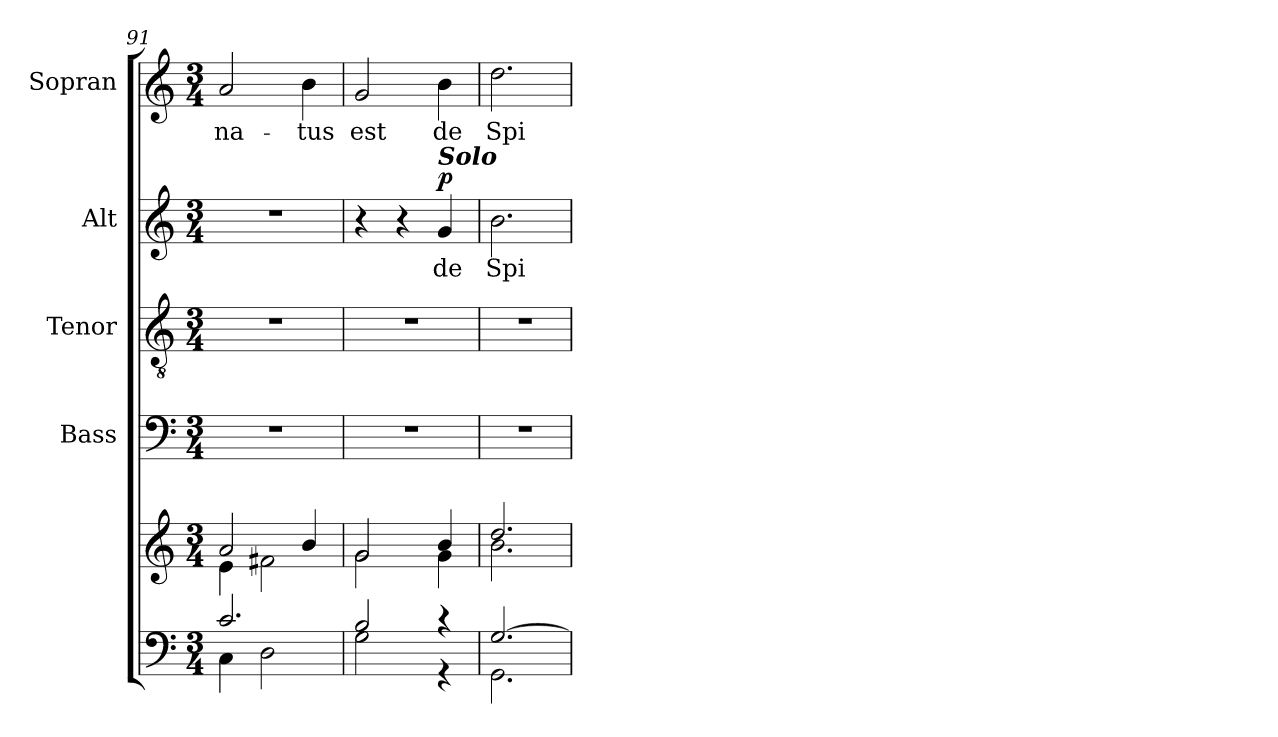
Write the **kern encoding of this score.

**kern	**kern	**kern	**kern	**kern	**text	**dynam	**kern	**text
*part5	*part5	*part4	*part3	*part2	*part2	*part2	*part1	*part1
*staff6	*staff5	*staff4	*staff3	*staff2	*staff2	*staff2	*staff1	*staff1
*	*	*I"Bass	*I"Tenor	*I"Alt	*	*	*I"Sopran	*
*	*	*I'B.	*I'T.	*I'A.	*	*	*I'S.	*
*clefF4	*clefG2	*clefF4	*clefGv2	*clefG2	*	*	*clefG2	*
*k[]	*k[]	*k[]	*k[]	*k[]	*	*	*k[]	*
*C:	*C:	*C:	*C:	*C:	*	*	*C:	*
*M3/4	*M3/4	*M3/4	*M3/4	*M3/4	*	*	*M3/4	*
=91	=91	=91	=91	=91	=91	=91	=91	=91
*^	*^	*	*	*	*	*	*	*
!	!	!	!	!	!	!	!	!	!	!LO:LY:b
2.c/	4C\	2a/	4e\	2.r	2.r	2.r	.	.	2a/	-na-
.	2D\	.	2f#X\	.	.	.	.	.	.	.
!	!	!	!	!	!	!	!	!	!	!LO:LY:b
.	.	4b/	.	.	.	.	.	.	4b\	-tus
=92	=92	=92	=92	=92	=92	=92	=92	=92	=92	=92
!	!	!	!	!	!	!	!	!	!	!LO:LY:b
2B/	2G\	2g/	2g\	2.r	2.r	4r	.	.	2g/	est
.	.	.	.	.	.	4r	.	.	.	.
!	!	!	!	!	!	!LO:TX:a:Bi:t=Solo	!	!	!	!
!	!	!	!	!	!	!	!LO:LY:b	!LO:DY:a	!	!LO:LY:b
4r	4r	4b/	4g\	.	.	4g/	de	p	4b\	de
=93	=93	=93	=93	=93	=93	=93	=93	=93	=93	=93
!	!	!	!	!	!	!	!LO:LY:b	!	!	!LO:LY:b
[>2.G/	2.GG\	2.dd/	2.b\	2.r	2.r	2.b\	Spi-	.	2.dd\	Spi-
*v	*v	*	*	*	*	*	*	*	*	*
*	*v	*v	*	*	*	*	*	*	*
=	=	=	=	=	=	=	=	=
*-	*-	*-	*-	*-	*-	*-	*-	*-
